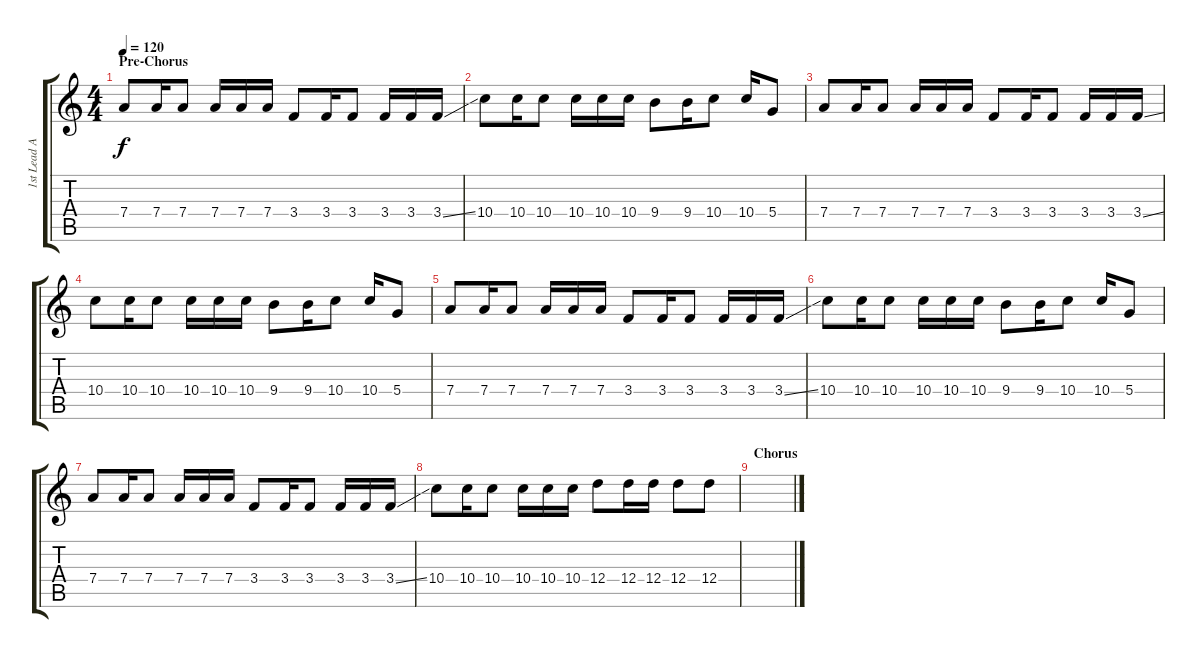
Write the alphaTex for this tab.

\track ("1st Lead Acoustic Guitar (steel)" "1st Lead A") {instrument acousticguitarsteel}
\staff {score tabs}
\tuning (E4 B3 G3 D3 A2 D2) {hide}
\ts (4 4)
\section ("" "Pre-Chorus")
\tempo 120
\clef g2
\ks c
7.4.8{dy f} 7.4.16 7.4.8 7.4.16 7.4.16 7.4.16 3.4.8 3.4.16 3.4.8 3.4.16 3.4.16 3.4{ss}.16 |
10.4.8 10.4.16 10.4.8 10.4.16 10.4.16 10.4.16 9.4.8 9.4.16 10.4.8 10.4.16 5.4.8 |
7.4.8 7.4.16 7.4.8 7.4.16 7.4.16 7.4.16 3.4.8 3.4.16 3.4.8 3.4.16 3.4.16 3.4{ss}.16 |
10.4.8 10.4.16 10.4.8 10.4.16 10.4.16 10.4.16 9.4.8 9.4.16 10.4.8 10.4.16 5.4.8 |
7.4.8 7.4.16 7.4.8 7.4.16 7.4.16 7.4.16 3.4.8 3.4.16 3.4.8 3.4.16 3.4.16 3.4{ss}.16 |
10.4.8 10.4.16 10.4.8 10.4.16 10.4.16 10.4.16 9.4.8 9.4.16 10.4.8 10.4.16 5.4.8 |
7.4.8 7.4.16 7.4.8 7.4.16 7.4.16 7.4.16 3.4.8 3.4.16 3.4.8 3.4.16 3.4.16 3.4{ss}.16 |
10.4.8 10.4.16 10.4.8 10.4.16 10.4.16 10.4.16 12.4.8 12.4.16 12.4.16 12.4.8 12.4.8 |
\section ("" "Chorus")
